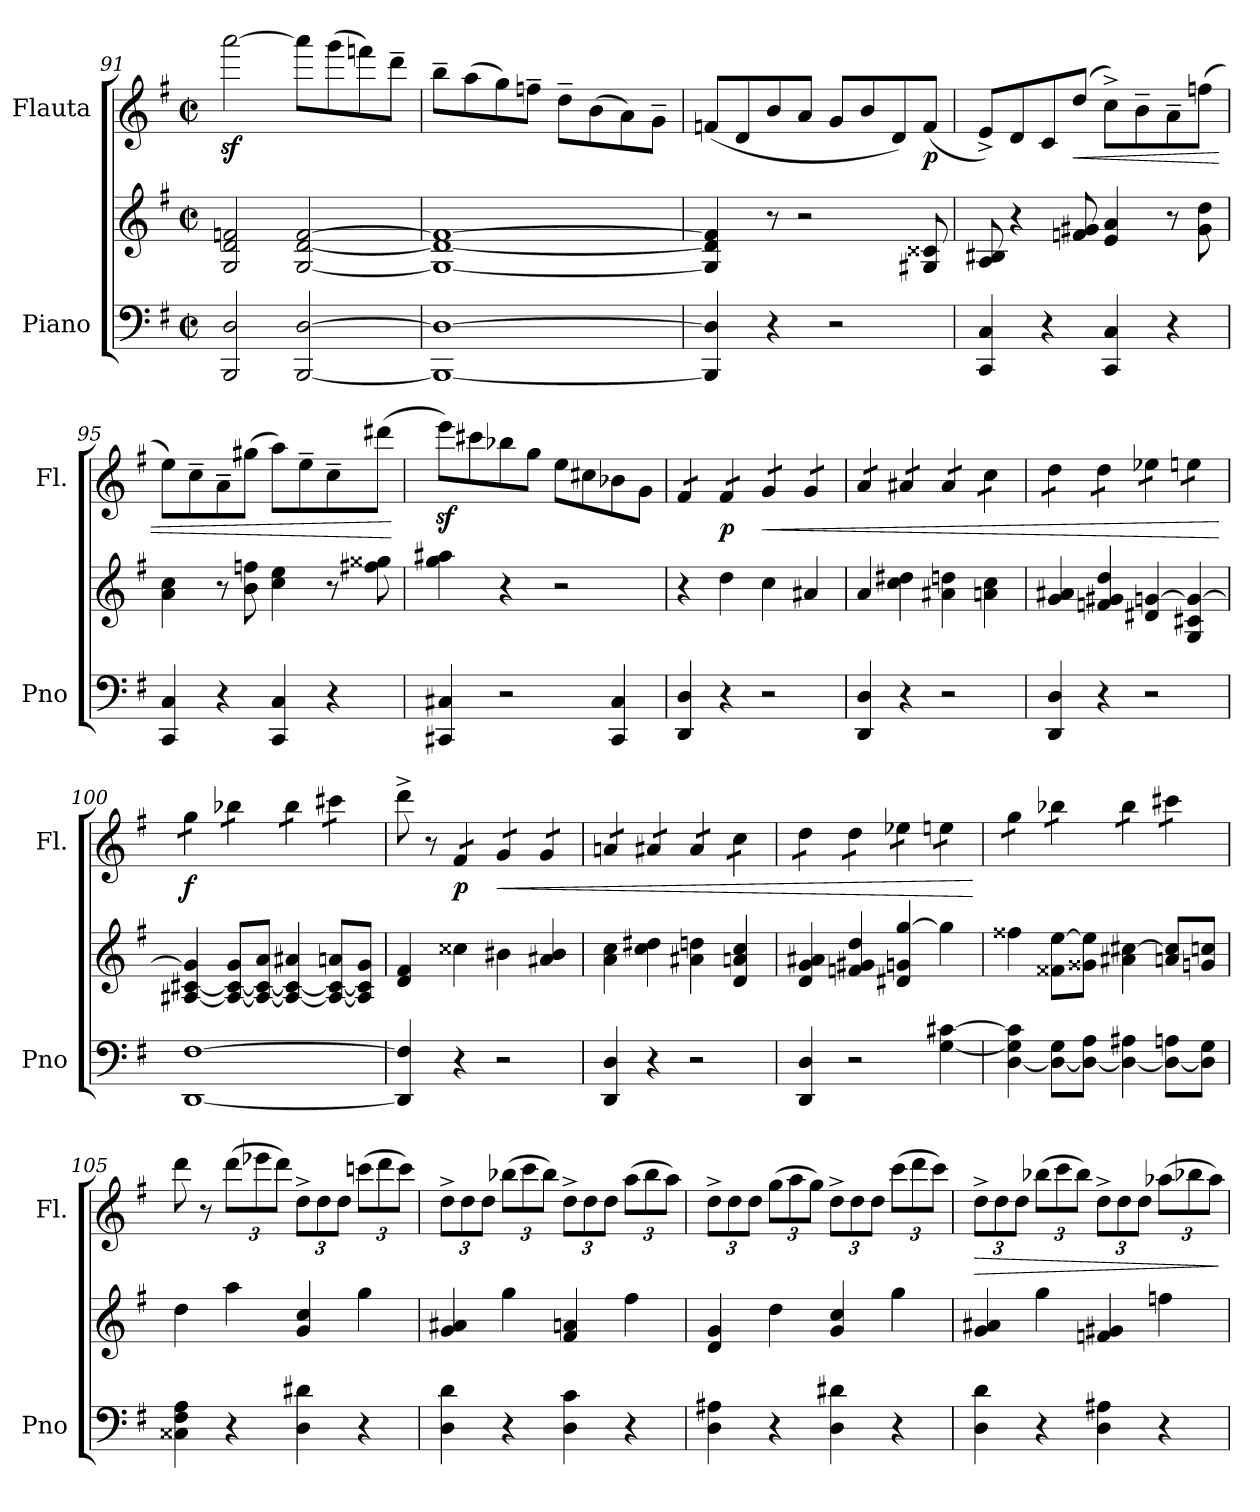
**kern	**kern	**kern	**dynam
*part2	*part2	*part1	*part1
*staff3	*staff2	*staff1	*staff1
*I"Piano	*	*I"Flauta	*
*I'Pno	*	*I'Fl.	*
!!LO:LB:g=z
*clefF4	*clefG2	*clefG2	*
*k[f#]	*k[f#]	*k[f#]	*
*M2/2	*M2/2	*M2/2	*
*met(c|)	*met(c|)	*met(c|)	*
=91	=91	=91	=91
2BBB/ 2D/	2G/ 2d/ 2fn/	[2aaaz<\	.
[2BBB/ [2D/	[2G/ [2d/ [2f/	8aaa\L]	.
.	.	(8ggg\	.
.	.	8fffn\)	.
.	.	8ddd~\J	.
=92	=92	=92	=92
1BBB_ 1D_	1G_ 1d_ 1f_	8bb~\L	.
.	.	(8aa\	.
.	.	8gg\)	.
.	.	8ffn~\J	.
.	.	8dd~\L	.
.	.	(8b\	.
.	.	8a\)	.
.	.	8g~\J	.
=93	=93	=93	=93
4BBB/] 4D/]	4G/] 4d/] 4f/]	(8fn/L	.
.	.	8d/	.
4r	8r	8b/	.
.	2r	8a/J	.
2r	.	8g/L	.
.	.	8b/	.
.	.	8d/)	.
!	!	!	!LO:DY:b
.	8G#X/ 8c##X/	(8f/J	p
=94	=94	=94	=94
4CC/ 4C/	8A/ 8B#X/	8e^/L)	.
.	4r	8d/	.
4r	.	8c/	.
!	!	!	!LO:HP:b
.	8fn/ 8g#X/	(8dd/J	<
4CC/ 4C/	4e/ 4a/	8cc^\L)	.
.	.	8b~\	.
4r	8r	8a~\	.
.	8g#\ 8dd\	(8ffn\J	.
!!LO:PB:g=z
=95	=95	=95	=95
4CC/ 4C/	4a\ 4cc\	8ee\L)	.
.	.	8cc~\	.
4r	8r	8a~\	.
.	8b\ 8ffn\	(8gg#X\J	.
4CC/ 4C/	4cc\ 4ee\	8aa\L)	.
.	.	8ee~\	.
4r	8r	8cc~\	.
.	8ff#X\ 8gg##X\	(8ddd#X\J	.
.	.	.	[
=96	=96	=96	=96
4CC#X/ 4C#X/	4gg\ 4aa#X\	8eeez<\L)	.
.	.	8ccc#X\	.
2r	4r	8bb-X\	.
.	.	8gg\J	.
.	2r	8ee\L	.
.	.	8cc#X\	.
4CC#/ 4C#/	.	8b-X\	.
.	.	8g\J	.
=97	=97	=97	=97
*	*	*tremolo	*
4DD/ 4D/	4r	12f#/L	.
.	.	12f#/	.
.	.	12f#/J	.
!	!	!	!LO:DY:b
4r	4dd\	12f#/L	p
.	.	12f#/	.
.	.	12f#/J	.
!	!	!	!LO:HP:b
2r	4cc\	12g/L	<
.	.	12g/	.
.	.	12g/J	.
.	4a#X/	12g/L	.
.	.	12g/	.
.	.	12g/J	.
=98	=98	=98	=98
4DD/ 4D/	4a/	12a/L	.
.	.	12a/	.
.	.	12a/J	.
4r	4cc\ 4dd#X\	12a#X/L	.
.	.	12a#X/	.
.	.	12a#X/J	.
2r	4a#X\ 4ddn\	12a#/L	.
.	.	12a#/	.
.	.	12a#/J	.
.	4an\ 4cc\	12cc\L	.
.	.	12cc\	.
.	.	12cc\J	.
!!LO:LB:g=z
=99	=99	=99	=99
4DD/ 4D/	4g/ 4a#X/	12dd\L	.
.	.	12dd\	.
.	.	12dd\J	.
4r	4fn/ 4g#X/ 4dd/	12dd\L	.
.	.	12dd\	.
.	.	12dd\J	.
2r	4d#X/ [4gn/	12ee-X\L	.
.	.	12ee-X\	.
.	.	12ee-X\J	.
.	4G/ 4c#X/ 4g/_	12een\L	.
.	.	12een\	.
.	.	12een\J	.
.	.	.	[
=100	=100	=100	=100
!	!	!	!LO:DY:b
[1DD [1F#	[4A#X/ [4c#X/ 4g/]	12gg\L	f
.	.	12gg\	.
.	.	12gg\J	.
.	8A#/_ 8c#/_ 8g/L	12bb-X\L	.
.	.	12bb-X\	.
.	8A#/_ 8c#/_ 8a/J	.	.
.	.	12bb-X\J	.
.	4A#/_ 4c#/_ 4a#X/	12bb-\L	.
.	.	12bb-\	.
.	.	12bb-\J	.
.	8A#/_ 8c#/_ 8an/L	12ccc#X\L	.
.	.	12ccc#X\	.
.	8A#/] 8c#/] 8g/J	.	.
.	.	12ccc#X\J	.
*	*	*Xtremolo	*
=101	=101	=101	=101
4DD/] 4F#/]	4d/ 4f#/	8ddd^\	.
.	.	8r	.
!	!	!	!LO:DY:b
*	*	*tremolo	*
4r	4cc##X\	12f#/L	p
.	.	12f#/	.
.	.	12f#/J	.
!	!	!	!LO:HP:b
2r	4b#X\	12g/L	<
.	.	12g/	.
.	.	12g/J	.
.	4a#X/ 4b#/	12g/L	.
.	.	12g/	.
.	.	12g/J	.
=102	=102	=102	=102
4DD/ 4D/	4a\ 4cc\	12an/L	.
.	.	12an/	.
.	.	12an/J	.
4r	4cc\ 4dd#X\	12a#X/L	.
.	.	12a#X/	.
.	.	12a#X/J	.
2r	4a#X\ 4ddn\	12a#/L	.
.	.	12a#/	.
.	.	12a#/J	.
.	4d/ 4an/ 4cc/	12cc\L	.
.	.	12cc\	.
.	.	12cc\J	.
!!LO:LB:g=z
=103	=103	=103	=103
4DD/ 4D/	4d/ 4g/ 4a#X/	12dd\L	.
.	.	12dd\	.
.	.	12dd\J	.
2r	4fn/ 4g#X/ 4dd/	12dd\L	.
.	.	12dd\	.
.	.	12dd\J	.
.	4d#X/ 4gn/ [4gg/	12ee-X\L	.
.	.	12ee-X\	.
.	.	12ee-X\J	.
[4G\ [4c#X\	4gg\]	12een\L	.
.	.	12een\	.
.	.	12een\J	.
.	.	.	[
=104	=104	=104	=104
!	!	!	!LO:DY:b
[4D\ 4G\] 4c#\]	4ff##X\	12gg\L	other-dynamics
.	.	12gg\	.
.	.	12gg\J	.
8D\_ 8G\L	8f##X\ [8ee\L	12bb-X\L	.
.	.	12bb-X\	.
8D\_ 8A\J	8g##X\ 8ee\]J	.	.
.	.	12bb-X\J	.
4D\_ 4A#X\	4a#X\ [4cc#X\	12bb-\L	.
.	.	12bb-\	.
.	.	12bb-\J	.
8D\_ 8An\L	8an/ 8cc#/]L	12ccc#X\L	.
.	.	12ccc#X\	.
8D\] 8G\J	8gn/ 8ccn/J	.	.
.	.	12ccc#X\J	.
*	*	*Xtremolo	*
=105	=105	=105	=105
4C##X\ 4F#\ 4A\	4dd\	8ddd\	.
.	.	8r	.
*	*	*Xbrackettup	*
4r	4aa\	(12ddd\L	.
.	.	12eee-X\	.
.	.	12ddd\J)	.
4D\ 4d#X\	4g/ 4cc/	12dd^\L	.
.	.	12dd\	.
.	.	12dd\J	.
4r	4gg\	(12cccn\L	.
.	.	12ddd\	.
.	.	12ccc\J)	.
!!LO:LB:g=z
=106	=106	=106	=106
4D\ 4d\	4g/ 4a#X/	12dd^\L	.
.	.	12dd\	.
.	.	12dd\J	.
4r	4gg\	(12bb-X\L	.
.	.	12ccc\	.
.	.	12bb-\J)	.
4D\ 4c\	4f#/ 4an/	12dd^\L	.
.	.	12dd\	.
.	.	12dd\J	.
4r	4ff#\	(12aa\L	.
.	.	12bb-\	.
.	.	12aa\J)	.
=107	=107	=107	=107
4D\ 4A#X\	4d/ 4g/	12dd^\L	.
.	.	12dd\	.
.	.	12dd\J	.
4r	4dd\	(12gg\L	.
.	.	12aa\	.
.	.	12gg\J)	.
4D\ 4d#X\	4g/ 4cc/	12dd^\L	.
.	.	12dd\	.
.	.	12dd\J	.
4r	4gg\	(12ccc\L	.
.	.	12ddd\	.
.	.	12ccc\J)	.
!!LO:PB:g=z
=108	=108	=108	=108
!	!	!	!LO:HP:b
4D\ 4d\	4g/ 4a#X/	12dd^\L	>
.	.	12dd\	.
.	.	12dd\J	.
4r	4gg\	(12bb-X\L	.
.	.	12ccc\	.
.	.	12bb-\J)	.
4D\ 4A#X\	4fn/ 4g#X/	12dd^\L	.
.	.	12dd\	.
.	.	12dd\J	.
4r	4ffn\	(12aa-X\L	.
.	.	12bb-X\	.
.	.	12aa-\J)	.
.	.	.	]
=	=	=	=
*-	*-	*-	*-
